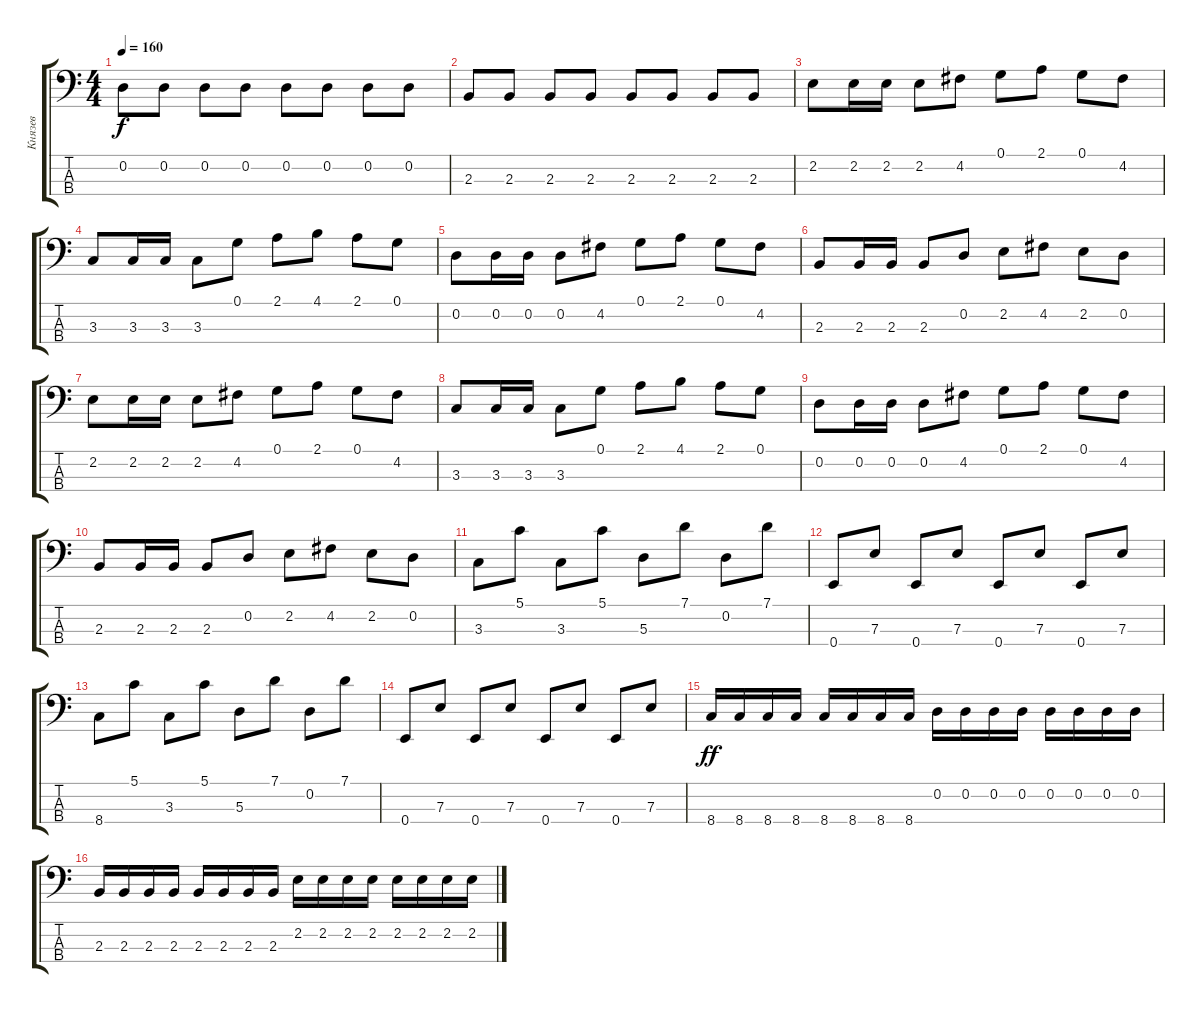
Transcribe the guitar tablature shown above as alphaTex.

\track ("Князев" "Князев") {instrument electricbasspick}
\staff {score tabs}
\tuning (G2 D2 A1 E1) {hide}
\ts (4 4)
\tempo 160
\clef f4
\ks c
0.2.8{dy f} 0.2.8 0.2.8 0.2.8 0.2.8 0.2.8 0.2.8 0.2.8 |
2.3.8 2.3.8 2.3.8 2.3.8 2.3.8 2.3.8 2.3.8 2.3.8 |
2.2.8 2.2.16 2.2.16 2.2.8 4.2.8 0.1.8 2.1.8 0.1.8 4.2.8 |
3.3.8 3.3.16 3.3.16 3.3.8 0.1.8 2.1.8 4.1.8 2.1.8 0.1.8 |
0.2.8 0.2.16 0.2.16 0.2.8 4.2.8 0.1.8 2.1.8 0.1.8 4.2.8 |
2.3.8 2.3.16 2.3.16 2.3.8 0.2.8 2.2.8 4.2.8 2.2.8 0.2.8 |
2.2.8 2.2.16 2.2.16 2.2.8 4.2.8 0.1.8 2.1.8 0.1.8 4.2.8 |
3.3.8 3.3.16 3.3.16 3.3.8 0.1.8 2.1.8 4.1.8 2.1.8 0.1.8 |
0.2.8 0.2.16 0.2.16 0.2.8 4.2.8 0.1.8 2.1.8 0.1.8 4.2.8 |
2.3.8 2.3.16 2.3.16 2.3.8 0.2.8 2.2.8 4.2.8 2.2.8 0.2.8 |
3.3.8 5.1.8 3.3.8 5.1.8 5.3.8 7.1.8 0.2.8 7.1.8 |
0.4.8 7.3.8 0.4.8 7.3.8 0.4.8 7.3.8 0.4.8 7.3.8 |
8.4.8 5.1.8 3.3.8 5.1.8 5.3.8 7.1.8 0.2.8 7.1.8 |
0.4.8 7.3.8 0.4.8 7.3.8 0.4.8 7.3.8 0.4.8 7.3.8 |
8.4.16{dy ff} 8.4.16 8.4.16 8.4.16 8.4.16 8.4.16 8.4.16 8.4.16 0.2.16 0.2.16 0.2.16 0.2.16 0.2.16 0.2.16 0.2.16 0.2.16 |
2.3.16 2.3.16 2.3.16 2.3.16 2.3.16 2.3.16 2.3.16 2.3.16 2.2.16 2.2.16 2.2.16 2.2.16 2.2.16 2.2.16 2.2.16 2.2.16
